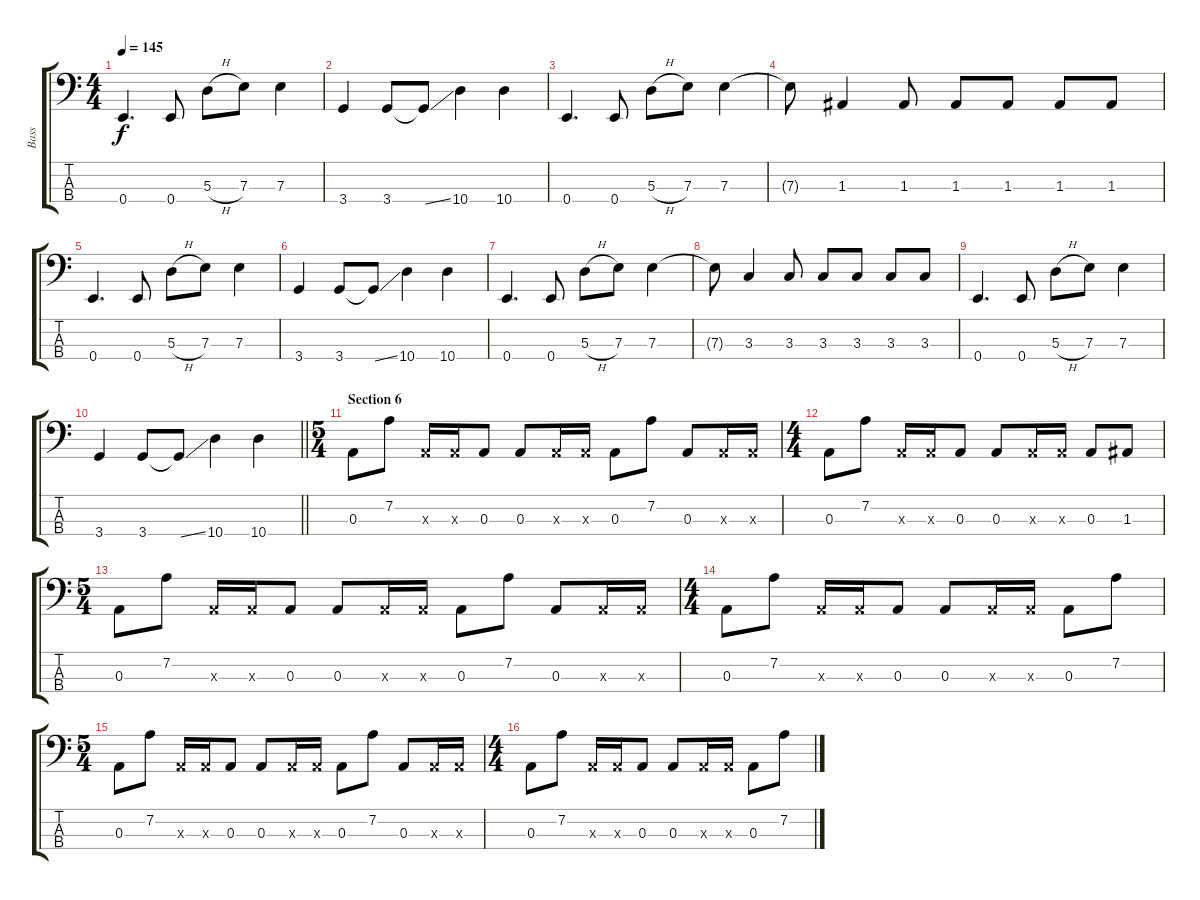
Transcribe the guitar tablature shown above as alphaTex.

\track ("Bass" "Bass") {instrument electricbasspick}
\staff {score tabs}
\tuning (G2 D2 A1 E1) {hide}
\ts (4 4)
\tempo 145
\clef f4
\ks c
0.4.4{d dy f} 0.4.8 5.3{h}.8 7.3.8 7.3.4 |
3.4.4 3.4.8 3.4{ss t}.8 10.4.4 10.4.4 |
0.4.4{d} 0.4.8 5.3{h}.8 7.3.8 7.3.4 |
7.3{t}.8 1.3.4 1.3.8 1.3.8 1.3.8 1.3.8 1.3.8 |
0.4.4{d} 0.4.8 5.3{h}.8 7.3.8 7.3.4 |
3.4.4 3.4.8 3.4{ss t}.8 10.4.4 10.4.4 |
0.4.4{d} 0.4.8 5.3{h}.8 7.3.8 7.3.4 |
7.3{t}.8 3.3.4 3.3.8 3.3.8 3.3.8 3.3.8 3.3.8 |
0.4.4{d} 0.4.8 5.3{h}.8 7.3.8 7.3.4 |
\barLineRight lightlight
3.4.4 3.4.8 3.4{ss t}.8 10.4.4 10.4.4 |
\ts (5 4)
\section ("" "Section 6")
0.3.8 7.2.8 0.3{x}.16 0.3{x}.16 0.3.8 0.3.8 0.3{x}.16 0.3{x}.16 0.3.8 7.2.8 0.3.8 0.3{x}.16 0.3{x}.16 |
\ts (4 4)
0.3.8 7.2.8 0.3{x}.16 0.3{x}.16 0.3.8 0.3.8 0.3{x}.16 0.3{x}.16 0.3.8 1.3.8 |
\ts (5 4)
0.3.8 7.2.8 0.3{x}.16 0.3{x}.16 0.3.8 0.3.8 0.3{x}.16 0.3{x}.16 0.3.8 7.2.8 0.3.8 0.3{x}.16 0.3{x}.16 |
\ts (4 4)
0.3.8 7.2.8 0.3{x}.16 0.3{x}.16 0.3.8 0.3.8 0.3{x}.16 0.3{x}.16 0.3.8 7.2.8 |
\ts (5 4)
0.3.8 7.2.8 0.3{x}.16 0.3{x}.16 0.3.8 0.3.8 0.3{x}.16 0.3{x}.16 0.3.8 7.2.8 0.3.8 0.3{x}.16 0.3{x}.16 |
\ts (4 4)
0.3.8 7.2.8 0.3{x}.16 0.3{x}.16 0.3.8 0.3.8 0.3{x}.16 0.3{x}.16 0.3.8 7.2.8
